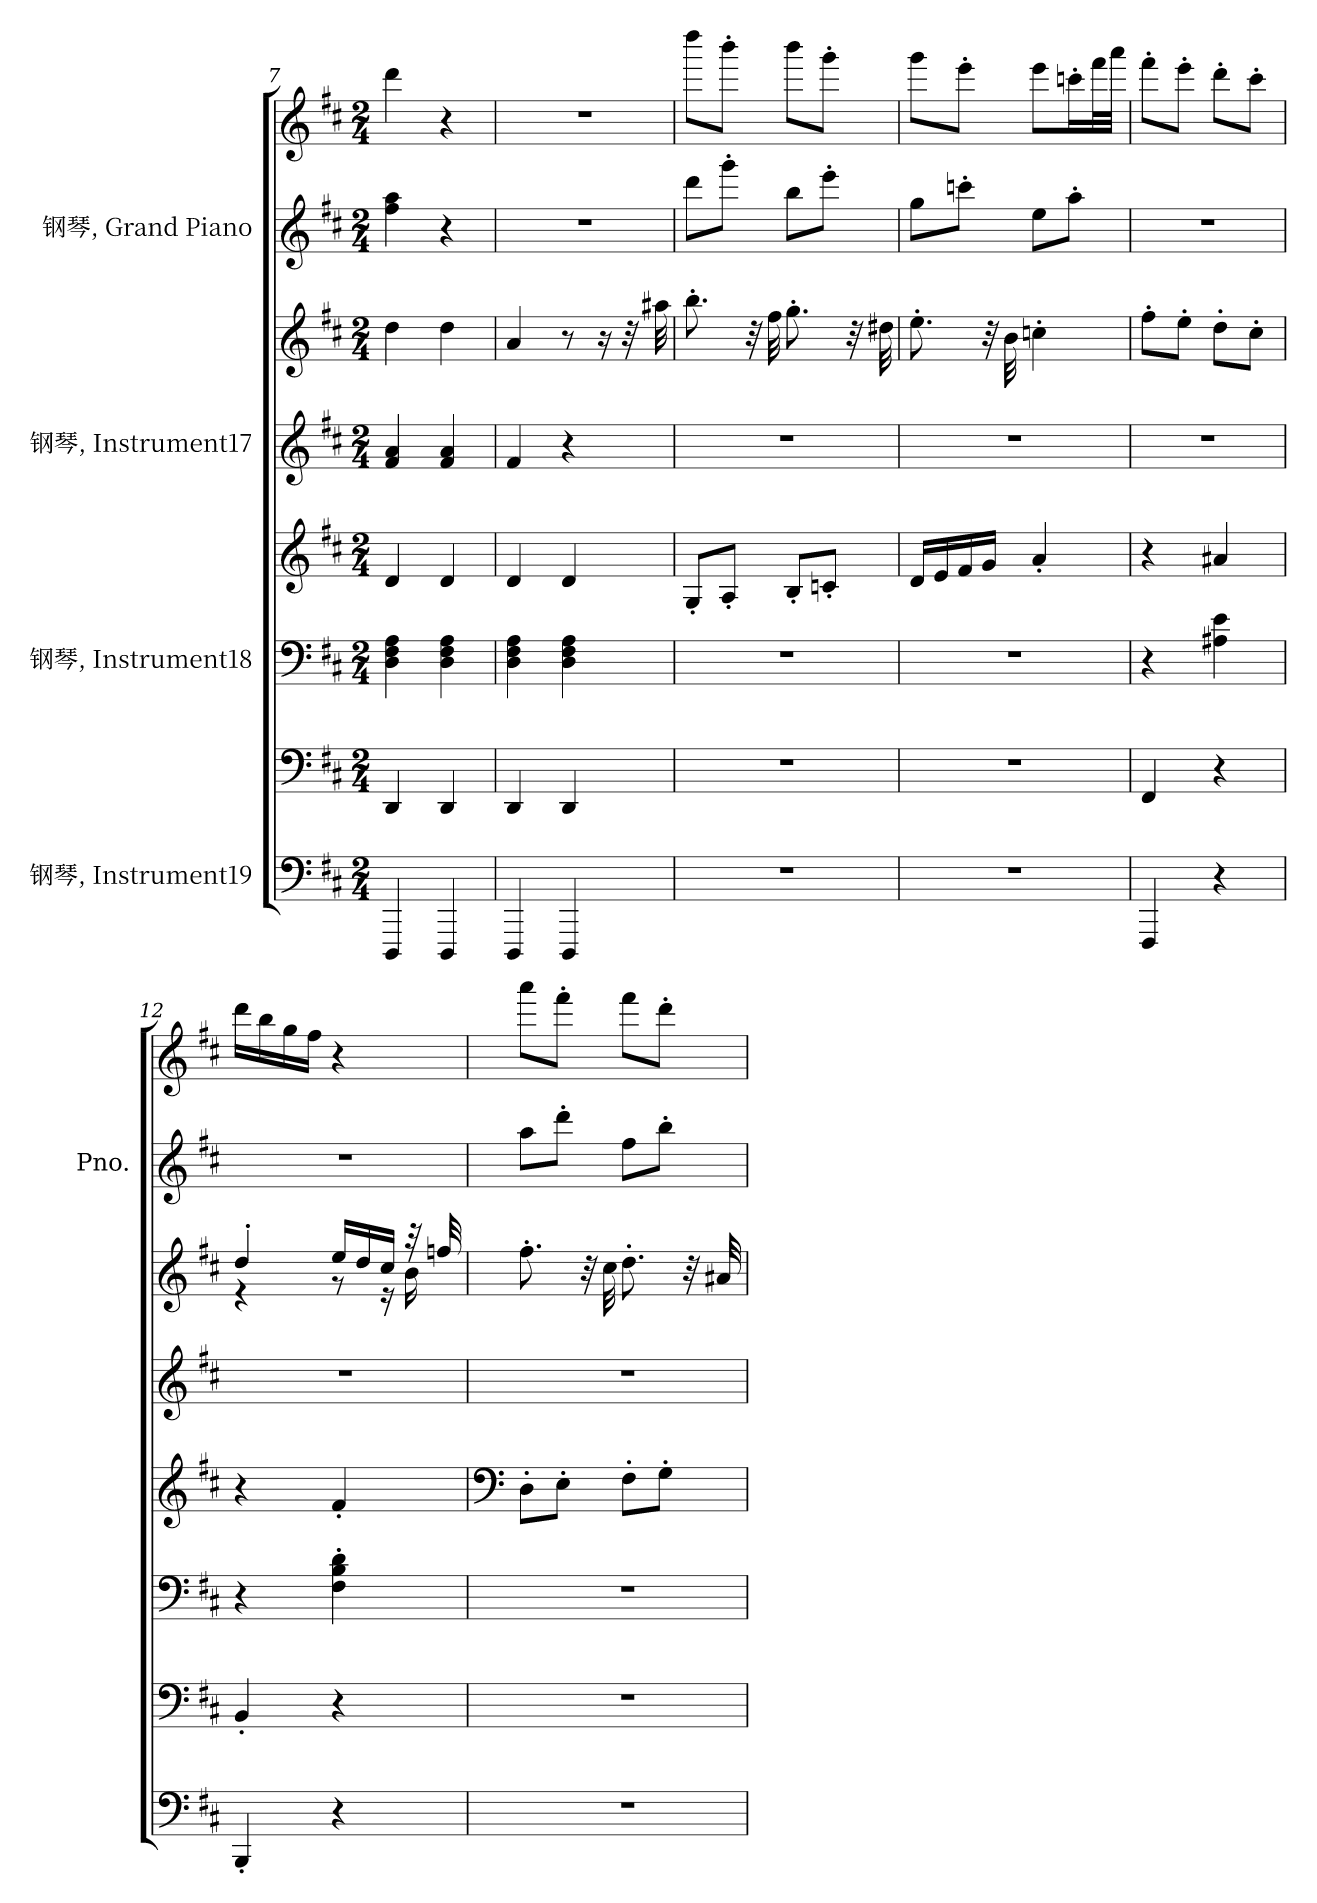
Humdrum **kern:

**kern	**kern	**kern	**kern	**kern	**kern	**kern	**kern
*part4	*part4	*part3	*part3	*part2	*part2	*part1	*part1
*staff8	*staff7	*staff6	*staff5	*staff4	*staff3	*staff2	*staff1
*I"钢琴, Instrument19	*	*I"钢琴, Instrument18	*	*I"钢琴, Instrument17	*	*I"钢琴, Grand Piano	*
*	*	*	*	*	*	*I'Pno.	*
*clefF4	*clefF4	*clefF4	*clefG2	*clefG2	*clefG2	*clefG2	*clefG2
*k[f#c#]	*k[f#c#]	*k[f#c#]	*k[f#c#]	*k[f#c#]	*k[f#c#]	*k[f#c#]	*k[f#c#]
*M2/4	*M2/4	*M2/4	*M2/4	*M2/4	*M2/4	*M2/4	*M2/4
=7	=7	=7	=7	=7	=7	=7	=7
4DDD/	4DD/	4D\ 4F#\ 4A\	4d/	4f#/ 4a/	4dd\	4ff#\ 4aa\	4ddd\
4DDD/	4DD/	4D\ 4F#\ 4A\	4d/	4f#/ 4a/	4dd\	4r	4r
=8	=8	=8	=8	=8	=8	=8	=8
4DDD/	4DD/	4D\ 4F#\ 4A\	4d/	4f#/	4a/	2r	2r
4DDD/	4DD/	4D\ 4F#\ 4A\	4d/	4r	8r	.	.
.	.	.	.	.	16r	.	.
.	.	.	.	.	32r	.	.
.	.	.	.	.	32aa#X\	.	.
!!LO:PB:g=z
=9	=9	=9	=9	=9	=9	=9	=9
2r	2r	2r	8G'/L	2r	8.bb'\	8ddd\L	8dddd\L
.	.	.	8A'/J	.	.	8ggg'\J	8bbb'\J
.	.	.	.	.	32r	.	.
.	.	.	.	.	32ff#\	.	.
.	.	.	8B'/L	.	8.gg'\	8bb\L	8bbb\L
.	.	.	8cn'/J	.	.	8eee'\J	8ggg'\J
.	.	.	.	.	32r	.	.
.	.	.	.	.	32dd#X\	.	.
=10	=10	=10	=10	=10	=10	=10	=10
2r	2r	2r	16d/LL	2r	8.ee'\	8gg\L	8ggg\L
.	.	.	16e/	.	.	.	.
.	.	.	16f#/	.	.	8cccn'\J	8eee'\J
.	.	.	16g/JJ	.	32r	.	.
.	.	.	.	.	32b\	.	.
.	.	.	4a'/	.	4ccn'\	8ee\L	8eee\L
.	.	.	.	.	.	8aa'\J	16cccn'\L
.	.	.	.	.	.	.	32fff#\L
.	.	.	.	.	.	.	32aaa\JJJ
=11	=11	=11	=11	=11	=11	=11	=11
4FFF#/	4FF#/	4r	4r	2r	8ff#'\L	2r	8fff#'\L
.	.	.	.	.	8ee'\J	.	8eee'\J
4r	4r	4A#X\ 4e\	4a#X/	.	8dd'\L	.	8ddd'\L
.	.	.	.	.	8cc#'\J	.	8ccc#'\J
=12	=12	=12	=12	=12	=12	=12	=12
*	*	*	*	*	*^	*	*
4BBB'/	4BB'/	4r	4r	2r	4dd'/	4r	2r	16ddd\LL
.	.	.	.	.	.	.	.	16bb\
.	.	.	.	.	.	.	.	16gg\
.	.	.	.	.	.	.	.	16ff#\JJ
4r	4r	4F#\' 4B\' 4d\'	4f#'/	.	16ee/LL	8r	.	4r
.	.	.	.	.	16dd/	.	.	.
.	.	.	.	.	16cc#/JJ	16r	.	.
.	.	.	.	.	32r	16b\	.	.
.	.	.	.	.	32ffn/	.	.	.
*	*	*	*	*	*v	*v	*	*
!!LO:PB:g=z
=13	=13	=13	=13	=13	=13	=13	=13
*	*	*	*clefF4	*	*	*	*
2r	2r	2r	8D'\L	2r	8.ff#'\	8aa\L	8aaa\L
.	.	.	8E'\J	.	.	8ddd'\J	8fff#'\J
.	.	.	.	.	32r	.	.
.	.	.	.	.	32cc#\	.	.
.	.	.	8F#'\L	.	8.dd'\	8ff#\L	8fff#\L
.	.	.	8G'\J	.	.	8bb'\J	8ddd'\J
.	.	.	.	.	32r	.	.
.	.	.	.	.	32a#X/	.	.
=	=	=	=	=	=	=	=
*-	*-	*-	*-	*-	*-	*-	*-
